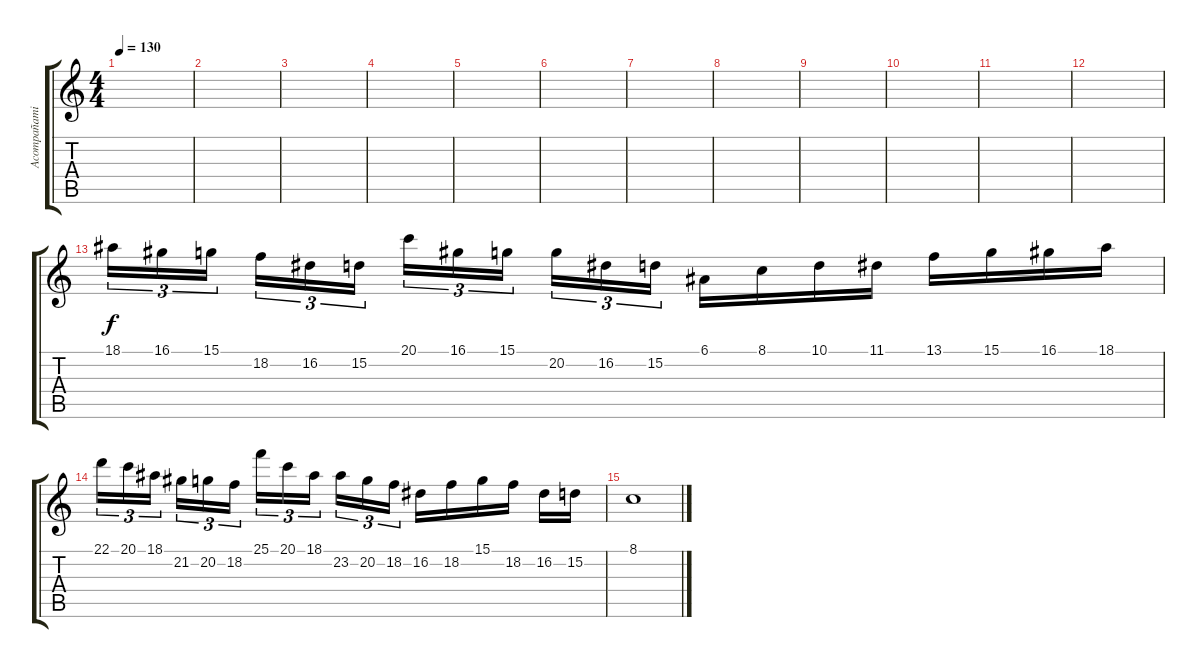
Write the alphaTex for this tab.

\track ("Acompañamiento" "Acompañami") {instrument stringensemble2}
\staff {score tabs}
\tuning (E4 B3 G3 D3 A2 E2) {hide}
\ts (4 4)
\tempo 130
\clef g2
\ks c
|
|
|
|
|
|
|
|
|
|
|
|
18.1.16{tu (3 2) volume 10 instrument overdrivenguitar} 16.1.16{tu (3 2)} 15.1.16{tu (3 2)} 18.2.16{tu (3 2)} 16.2.16{tu (3 2)} 15.2.16{tu (3 2)} 20.1.16{tu (3 2)} 16.1.16{tu (3 2)} 15.1.16{tu (3 2)} 20.2.16{tu (3 2)} 16.2.16{tu (3 2)} 15.2.16{tu (3 2)} 6.1.16 8.1.16 10.1.16 11.1.16 13.1.16 15.1.16 16.1.16 18.1.16 |
22.1.16{tu (3 2)} 20.1.16{tu (3 2)} 18.1.16{tu (3 2)} 21.2.16{tu (3 2)} 20.2.16{tu (3 2)} 18.2.16{tu (3 2)} 25.1.16{tu (3 2)} 20.1.16{tu (3 2)} 18.1.16{tu (3 2)} 23.2.16{tu (3 2)} 20.2.16{tu (3 2)} 18.2.16{tu (3 2)} 16.2.16 18.2.16 15.1.16 18.2.16 16.2.16 15.2.16 |
8.1.1{instrument stringensemble2}
